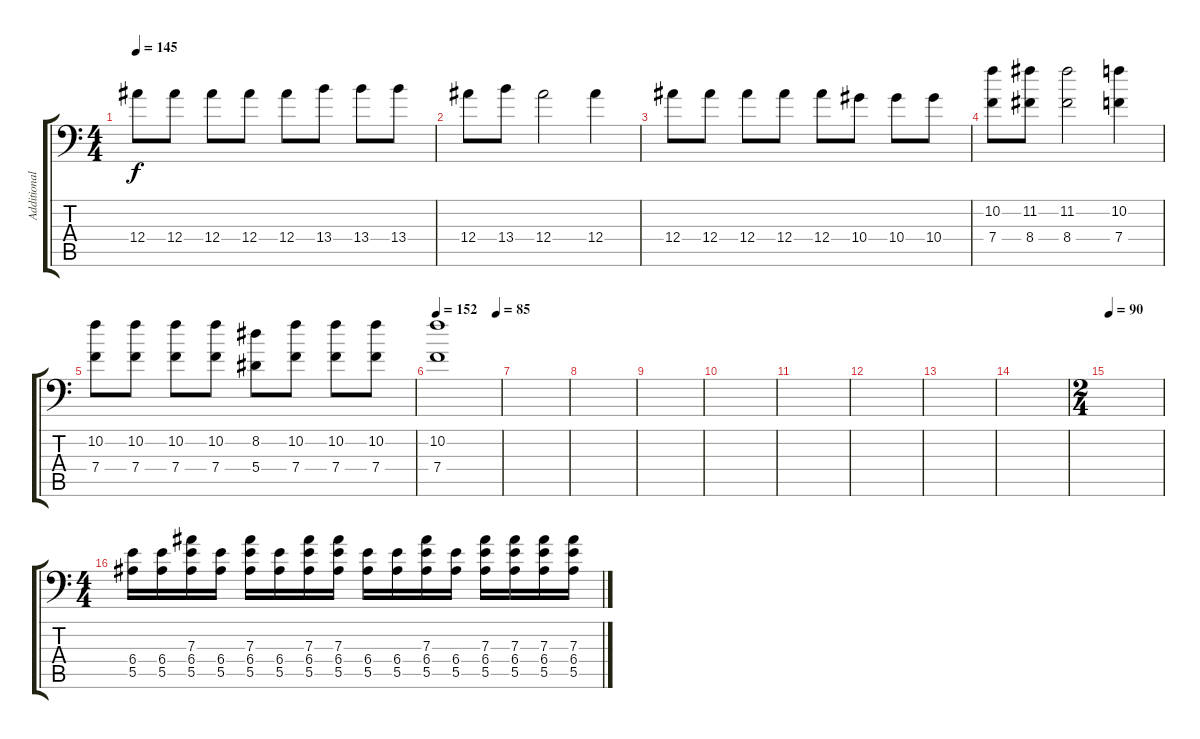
\track ("Additional Guitar" "Additional") {instrument distortionguitar}
\staff {score tabs}
\tuning (C4 G3 Eb3 Bb2 F2 Bb1) {hide}
\ts (4 4)
\tempo 145
\clef f4
\ks c
12.4.8{dy f} 12.4.8 12.4.8 12.4.8 12.4.8 13.4.8 13.4.8 13.4.8 |
12.4.8 13.4.8 12.4.2 12.4.4 |
12.4.8 12.4.8 12.4.8 12.4.8 12.4.8 10.4.8 10.4.8 10.4.8 |
(10.2 7.4).8 (11.2 8.4).8 (11.2 8.4).2 (10.2 7.4).4 |
(10.2 7.4).8 (10.2 7.4).8 (10.2 7.4).8 (10.2 7.4).8 (8.2 5.4).8 (10.2 7.4).8 (10.2 7.4).8 (10.2 7.4).8 |
\tempo 152
\tempo (85 0.9375)
(10.2 7.4).1 |
|
|
|
|
|
|
|
|
\ts (2 4)
\tempo 90
|
\ts (4 4)
(6.4 5.5).16 (6.4 5.5).16 (7.3 6.4 5.5).16 (6.4 5.5).16 (7.3 6.4 5.5).16 (6.4 5.5).16 (7.3 6.4 5.5).16 (7.3 6.4 5.5).16 (6.4 5.5).16 (6.4 5.5).16 (7.3 6.4 5.5).16 (6.4 5.5).16 (7.3 6.4 5.5).16 (7.3 6.4 5.5).16 (7.3 6.4 5.5).16 (7.3 6.4 5.5).16
